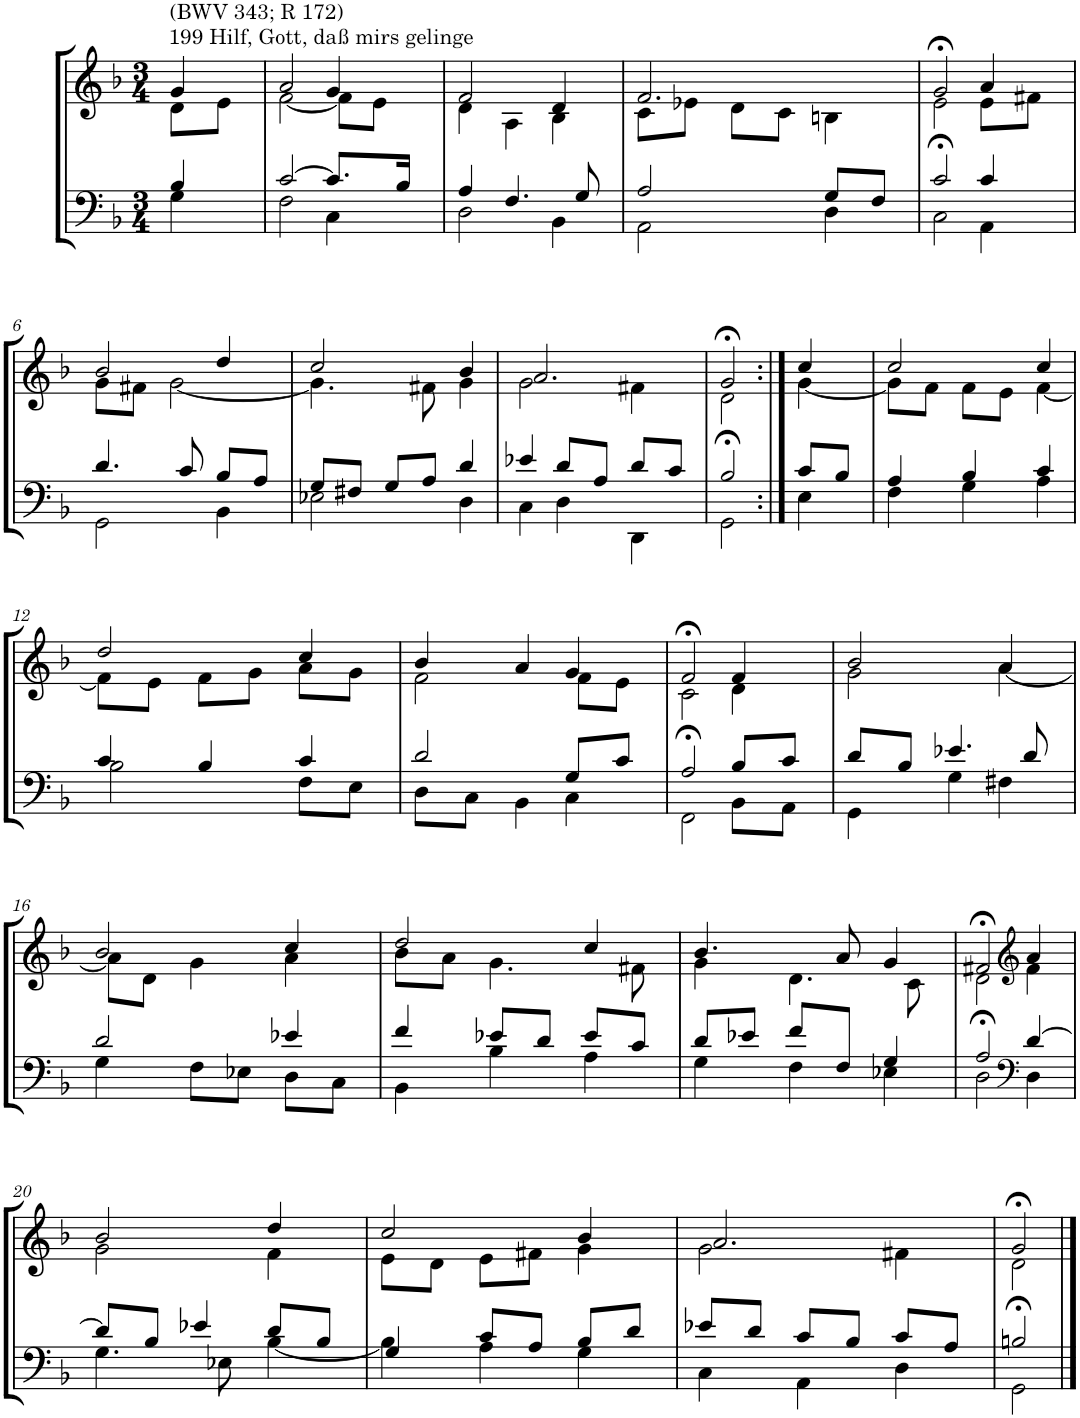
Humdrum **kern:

**kern	**kern
*part2	*part1
*staff2	*staff1
*I"Tenor/Baß	*I"Sopran/Alt
*clefF4	*clefG2
*k[b-]	*k[b-]
*M3/4	*M3/4
=1	=1
*^	*^
!	!	!LO:TX:a:t=199 Hilf, Gott, daß mirs gelinge	!
!	!	!LO:TX:a:t=(BWV 343; R 172)	!
4B-/	4G\	4g/	8d\L
.	.	.	8e\J
=2	=2	=2	=2
[2c/	2F\	2a/	[2f\
8.c/L]	4C\	4g/	8f\L]
.	.	.	8e\J
16B-/Jk	.	.	.
=3	=3	=3	=3
4A/	2D\	2f/	4d\
4.F/	.	.	4A\
.	4BB-\	4d/	4B-\
8G/	.	.	.
=4	=4	=4	=4
2A/	2AA\	2.f/	8c\L
.	.	.	8e-X\J
.	.	.	8d\L
.	.	.	8c\J
8G/L	4D\	.	4Bn\
8F/J	.	.	.
=5	=5	=5	=5
2c/	2C>\	2g>/	2e\
4c/	4AA\	4a/	8e\L
.	.	.	8f#X\J
!!LO:LB:g=z	!!
=6	=6	=6	=6
4.d/	2GG\	2b-/	8g\L
.	.	.	8f#X\J
.	.	.	[2g\
8c/	.	.	.
8B-/L	4BB-\	4dd/	.
8A/J	.	.	.
=7	=7	=7	=7
8G/L	2E-X\	2cc/	4.g\]
8F#X/J	.	.	.
8G/L	.	.	.
8A/J	.	.	8f#X\
4d/	4D\	4b-/	4g\
=8	=8	=8	=8
4e-X/	4C\	2.a/	2g\
8d/L	4D\	.	.
8A/J	.	.	.
8d/L	4DD\	.	4f#X\
8c/J	.	.	.
=9	=9	=9	=9
2B-/	2GG>\	2g>/	2d\
=10:|!	=10:|!	=10:|!	=10:|!
8c/L	4E\	4cc/	[4g\
8B-/J	.	.	.
=11	=11	=11	=11
4A/	4F\	2cc/	8g\L]
.	.	.	8f\J
4B-/	4G\	.	8f\L
.	.	.	8e\J
4c/	4A\	4cc/	[4f\
!!LO:LB:g=z	!!
=12	=12	=12	=12
4c/	2B-\	2dd/	8f\L]
.	.	.	8e\J
4B-/	.	.	8f\L
.	.	.	8g\J
4c/	8F\L	4cc/	8a\L
.	8E\J	.	8g\J
=13	=13	=13	=13
2d/	8D\L	4b-/	2f\
.	8C\J	.	.
.	4BB-\	4a/	.
8G/L	4C\	4g/	8f\L
8c/J	.	.	8e\J
=14	=14	=14	=14
2A/	2FF>\	2f>/	2c\
8B-/L	8BB-\L	4f/	4d\
8c/J	8AA\J	.	.
=15	=15	=15	=15
8d/L	4GG\	2b-/	2g\
8B-/J	.	.	.
4.e-X/	4G\	.	.
.	4F#X\	4a/	[4a\
8d/	.	.	.
!!LO:LB:g=z	!!
=16	=16	=16	=16
2d/	4G\	2b-/	8a\L]
.	.	.	8d\J
.	8F\L	.	4g\
.	8E-X\J	.	.
4e-X/	8D\L	4cc/	4a\
.	8C\J	.	.
=17	=17	=17	=17
4f/	4BB-\	2dd/	8b-\L
.	.	.	8a\J
8e-X/L	4B-\	.	4.g\
8d/J	.	.	.
8e-/L	4A\	4cc/	.
8c/J	.	.	8f#X\
=18	=18	=18	=18
8d/L	4G\	4.b-/	4g\
8e-X/J	.	.	.
8f/L	4F\	.	4.d\
8F/J	.	8a/	.
4G/	4E-X\	4g/	.
.	.	.	8c\
=19	=19	=19	=19
2A/	2D>\	2f#X>/	2d\
*clefF4	*	*clefG2	*
[4d/	4D\	4a/	4f#\
!!LO:LB:g=z	!!
=20	=20	=20	=20
8d/L]	4.G\	2b-/	2g\
8B-/J	.	.	.
4e-X/	.	.	.
.	8E-X\	.	.
8d/L	[4B-\	4dd/	4f\
8B-/J	.	.	.
=21	=21	=21	=21
4G/	4B-\]	2cc/	8e\L
.	.	.	8d\J
8c/L	4A\	.	8e\L
8A/J	.	.	8f#X\J
8B-/L	4G\	4b-/	4g\
8d/J	.	.	.
=22	=22	=22	=22
8e-X/L	4C\	2.a/	2g\
8d/J	.	.	.
8c/L	4AA\	.	.
8B-/J	.	.	.
8c/L	4D\	.	4f#X\
8A/J	.	.	.
=23	=23	=23	=23
2Bn/	2GG>\	2g>/	2d\
*v	*v	*	*
*	*v	*v
==	==
*-	*-
